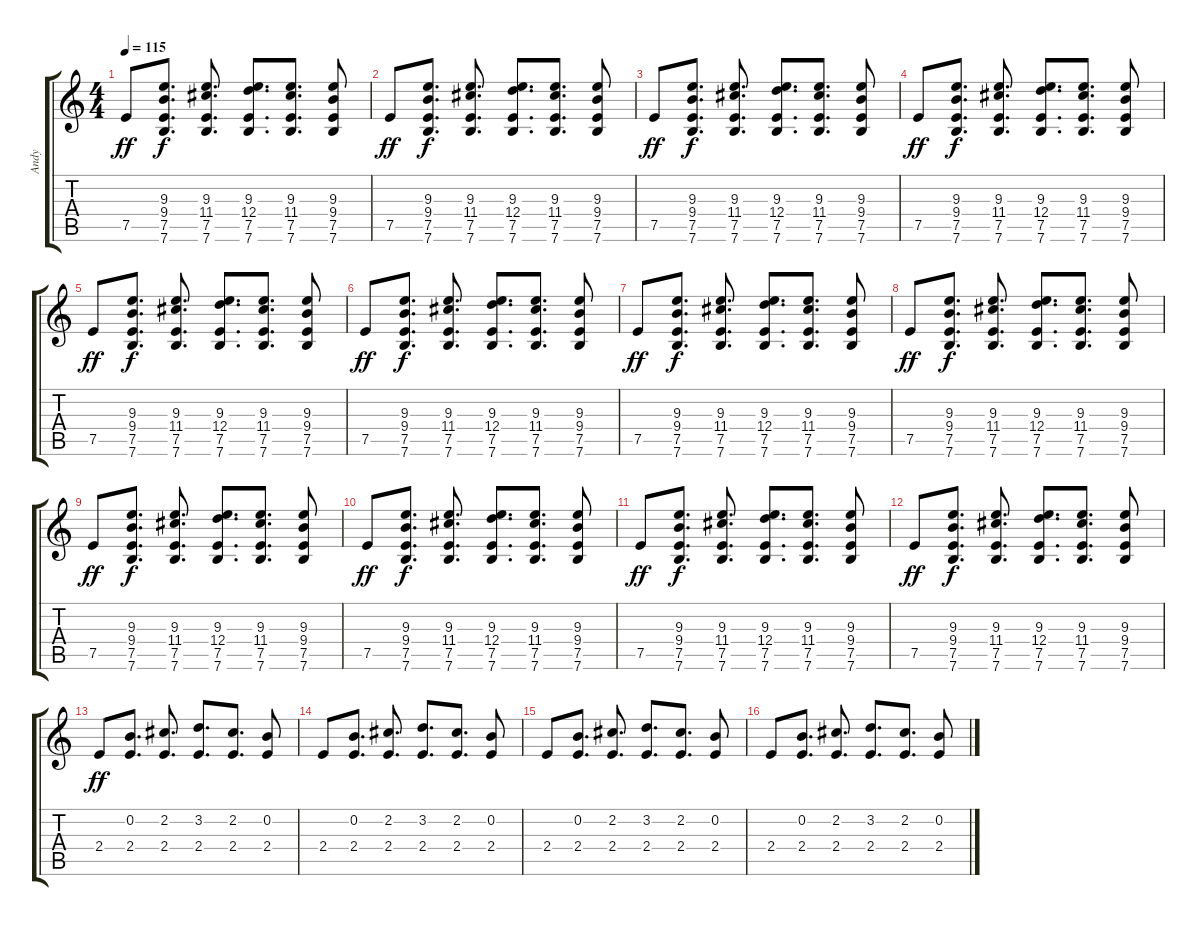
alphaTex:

\track ("Andy" "Andy") {instrument overdrivenguitar}
\staff {score tabs}
\tuning (E4 B3 G3 D3 A2 E2) {hide}
\ts (4 4)
\tempo 115
\clef g2
\ks c
7.5.8{dy ff} (9.3 9.4 7.5 7.6).8{d dy f} (9.3 11.4 7.5 7.6).8{d} (9.3 12.4 7.5 7.6).8{d} (9.3 11.4 7.5 7.6).8{d} (9.3 9.4 7.5 7.6).8 |
7.5.8{dy ff} (9.3 9.4 7.5 7.6).8{d dy f} (9.3 11.4 7.5 7.6).8{d} (9.3 12.4 7.5 7.6).8{d} (9.3 11.4 7.5 7.6).8{d} (9.3 9.4 7.5 7.6).8 |
7.5.8{dy ff} (9.3 9.4 7.5 7.6).8{d dy f} (9.3 11.4 7.5 7.6).8{d} (9.3 12.4 7.5 7.6).8{d} (9.3 11.4 7.5 7.6).8{d} (9.3 9.4 7.5 7.6).8 |
7.5.8{dy ff} (9.3 9.4 7.5 7.6).8{d dy f} (9.3 11.4 7.5 7.6).8{d} (9.3 12.4 7.5 7.6).8{d} (9.3 11.4 7.5 7.6).8{d} (9.3 9.4 7.5 7.6).8 |
7.5.8{dy ff} (9.3 9.4 7.5 7.6).8{d dy f} (9.3 11.4 7.5 7.6).8{d} (9.3 12.4 7.5 7.6).8{d} (9.3 11.4 7.5 7.6).8{d} (9.3 9.4 7.5 7.6).8 |
7.5.8{dy ff} (9.3 9.4 7.5 7.6).8{d dy f} (9.3 11.4 7.5 7.6).8{d} (9.3 12.4 7.5 7.6).8{d} (9.3 11.4 7.5 7.6).8{d} (9.3 9.4 7.5 7.6).8 |
7.5.8{dy ff} (9.3 9.4 7.5 7.6).8{d dy f} (9.3 11.4 7.5 7.6).8{d} (9.3 12.4 7.5 7.6).8{d} (9.3 11.4 7.5 7.6).8{d} (9.3 9.4 7.5 7.6).8 |
7.5.8{dy ff} (9.3 9.4 7.5 7.6).8{d dy f} (9.3 11.4 7.5 7.6).8{d} (9.3 12.4 7.5 7.6).8{d} (9.3 11.4 7.5 7.6).8{d} (9.3 9.4 7.5 7.6).8 |
7.5.8{dy ff} (9.3 9.4 7.5 7.6).8{d dy f} (9.3 11.4 7.5 7.6).8{d} (9.3 12.4 7.5 7.6).8{d} (9.3 11.4 7.5 7.6).8{d} (9.3 9.4 7.5 7.6).8 |
7.5.8{dy ff} (9.3 9.4 7.5 7.6).8{d dy f} (9.3 11.4 7.5 7.6).8{d} (9.3 12.4 7.5 7.6).8{d} (9.3 11.4 7.5 7.6).8{d} (9.3 9.4 7.5 7.6).8 |
7.5.8{dy ff} (9.3 9.4 7.5 7.6).8{d dy f} (9.3 11.4 7.5 7.6).8{d} (9.3 12.4 7.5 7.6).8{d} (9.3 11.4 7.5 7.6).8{d} (9.3 9.4 7.5 7.6).8 |
7.5.8{dy ff} (9.3 9.4 7.5 7.6).8{d dy f} (9.3 11.4 7.5 7.6).8{d} (9.3 12.4 7.5 7.6).8{d} (9.3 11.4 7.5 7.6).8{d} (9.3 9.4 7.5 7.6).8 |
2.4.8{dy ff} (0.2 2.4).8{d} (2.2 2.4).8{d} (3.2 2.4).8{d} (2.2 2.4).8{d} (0.2 2.4).8 |
2.4.8 (0.2 2.4).8{d} (2.2 2.4).8{d} (3.2 2.4).8{d} (2.2 2.4).8{d} (0.2 2.4).8 |
2.4.8 (0.2 2.4).8{d} (2.2 2.4).8{d} (3.2 2.4).8{d} (2.2 2.4).8{d} (0.2 2.4).8 |
2.4.8 (0.2 2.4).8{d} (2.2 2.4).8{d} (3.2 2.4).8{d} (2.2 2.4).8{d} (0.2 2.4).8
